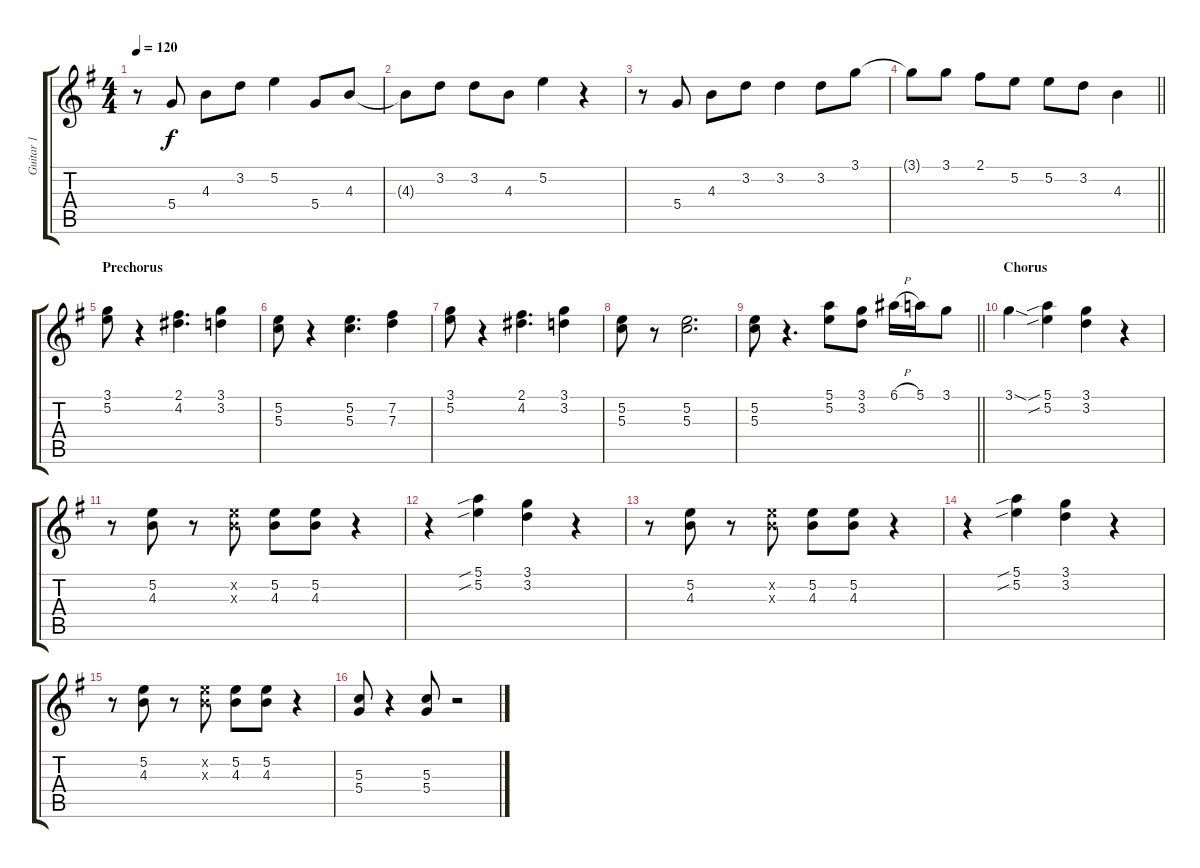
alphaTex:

\track ("Guitar 1" "Guitar 1") {instrument overdrivenguitar}
\staff {score tabs}
\tuning (E4 B3 G3 D3 A2 E2) {hide}
\ts (4 4)
\tempo 120
\clef g2
\ks g
r.8{dy f} 5.4.8 4.3.8 3.2.8 5.2.4 5.4.8 4.3.8 |
4.3{t}.8 3.2.8 3.2.8 4.3.8 5.2.4 r.4 |
r.8 5.4.8 4.3.8 3.2.8 3.2.4 3.2.8 3.1.8 |
\barLineRight lightlight
3.1{t}.8 3.1.8 2.1.8 5.2.8 5.2.8 3.2.8 4.3.4 |
\section ("" "Prechorus")
(3.1 5.2).8 r.4 (2.1 4.2).4{d} (3.1 3.2).4 |
(5.2 5.3).8 r.4 (5.2 5.3).4{d} (7.2 7.3).4 |
(3.1 5.2).8 r.4 (2.1 4.2).4{d} (3.1 3.2).4 |
(5.2 5.3).8 r.8 (5.2 5.3).2{d} |
\barLineRight lightlight
(5.2 5.3).8 r.4{d} (5.1 5.2).8 (3.1 3.2).8 6.1{h}.16 5.1.16 3.1.8 |
\section ("" "Chorus")
3.1{sod}.4 (5.1{sib} 5.2{sib}).4 (3.1 3.2).4 r.4 |
r.8 (5.2 4.3).8 r.8 (5.2{x} 4.3{x}).8 (5.2 4.3).8 (5.2 4.3).8 r.4 |
r.4 (5.1{sib} 5.2{sib}).4 (3.1 3.2).4 r.4 |
r.8 (5.2 4.3).8 r.8 (5.2{x} 4.3{x}).8 (5.2 4.3).8 (5.2 4.3).8 r.4 |
r.4 (5.1{sib} 5.2{sib}).4 (3.1 3.2).4 r.4 |
r.8 (5.2 4.3).8 r.8 (5.2{x} 4.3{x}).8 (5.2 4.3).8 (5.2 4.3).8 r.4 |
(5.3 5.4).8 r.4 (5.3 5.4).8 r.2
